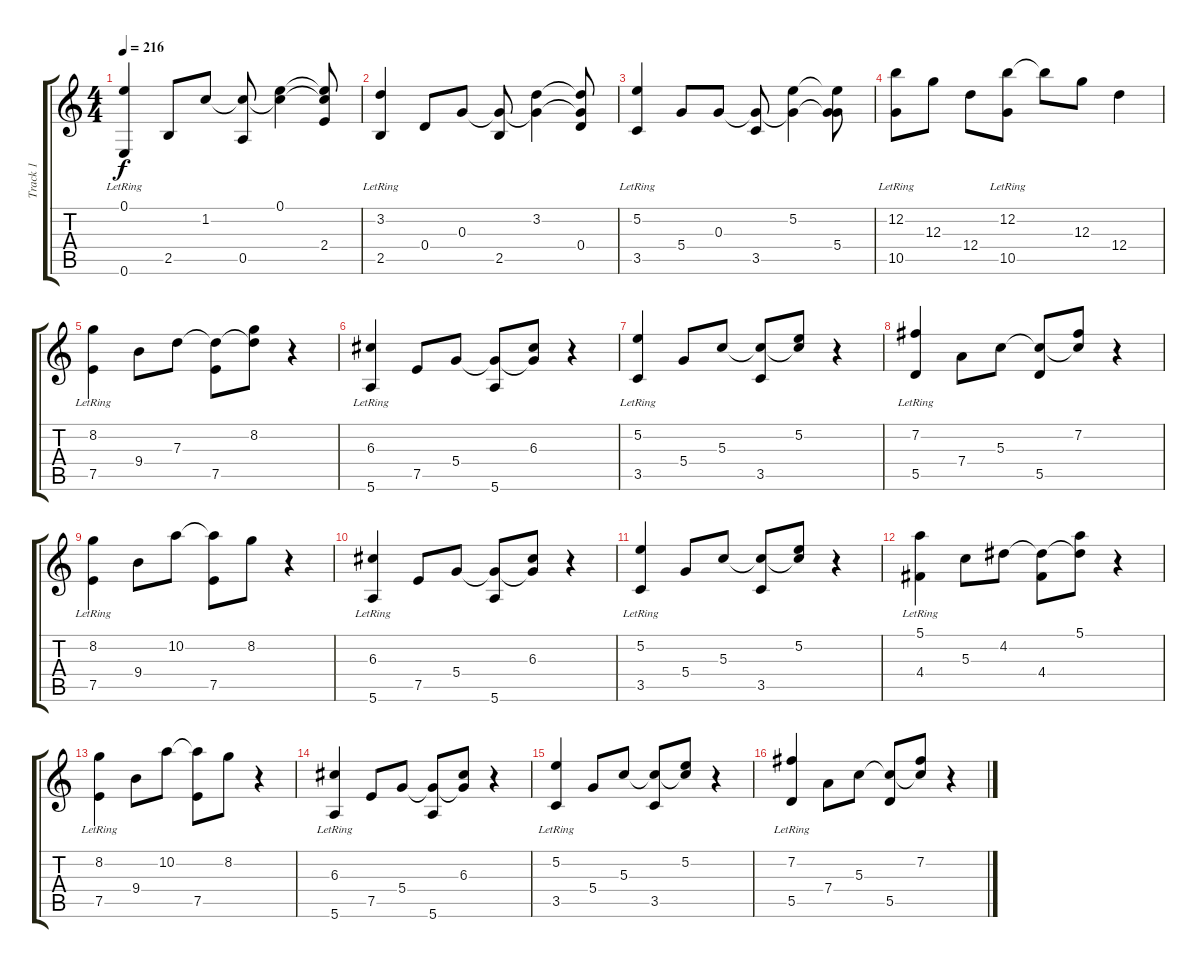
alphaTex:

\track ("Track 1" "Track 1") {instrument acousticguitarsteel}
\staff {score tabs}
\tuning (E4 B3 G3 D3 A2 E2) {hide}
\ts (4 4)
\tempo 216
\clef g2
\ks c
(0.1{lr} 0.6{lr}).4{dy f} 2.5.8 1.2.8 (1.2{t} 0.5).8 (0.1 1.2{t}).4 (0.1{t} 1.2{t} 2.4).8 |
(3.2{lr} 2.5{lr}).4 0.4.8 0.3.8 (0.3{t} 2.5).8 (3.2 0.3{t}).4 (3.2{t} 0.3{t} 0.4).8 |
(5.2{lr} 3.5{lr}).4 5.4.8 0.3.8 (0.3{t} 3.5).8 (5.2 0.3{t}).4 (5.2{t} 0.3{t} 5.4).8 |
(12.2{lr} 10.5{lr}).8 12.3.8 12.4.8 (12.2{lr} 10.5{lr}).8 12.2{t}.8 12.3.8 12.4.4 |
(8.2{lr} 7.5{lr}).4 9.4.8 7.3.8 (7.3{t} 7.5).8 (8.2 7.3{t}).8 r.4 |
(6.3{lr} 5.6{lr}).4 7.5.8 5.4.8 (5.4{t} 5.6).8 (6.3 5.4{t}).8 r.4 |
(5.2{lr} 3.5{lr}).4 5.4.8 5.3.8 (5.3{t} 3.5).8 (5.2 5.3{t}).8 r.4 |
(7.2{lr} 5.5{lr}).4 7.4.8 5.3.8 (5.3{t} 5.5).8 (7.2 5.3{t}).8 r.4 |
(8.2{lr} 7.5{lr}).4 9.4.8 10.2.8 (10.2{t} 7.5).8 8.2.8 r.4 |
(6.3{lr} 5.6{lr}).4 7.5.8 5.4.8 (5.4{t} 5.6).8 (6.3 5.4{t}).8 r.4 |
(5.2{lr} 3.5{lr}).4 5.4.8 5.3.8 (5.3{t} 3.5).8 (5.2 5.3{t}).8 r.4 |
(5.1{lr} 4.4{lr}).4 5.3.8 4.2.8 (4.2{t} 4.4).8 (5.1 4.2{t}).8 r.4 |
(8.2{lr} 7.5{lr}).4 9.4.8 10.2.8 (10.2{t} 7.5).8 8.2.8 r.4 |
(6.3{lr} 5.6{lr}).4 7.5.8 5.4.8 (5.4{t} 5.6).8 (6.3 5.4{t}).8 r.4 |
(5.2{lr} 3.5{lr}).4 5.4.8 5.3.8 (5.3{t} 3.5).8 (5.2 5.3{t}).8 r.4 |
(7.2{lr} 5.5{lr}).4 7.4.8 5.3.8 (5.3{t} 5.5).8 (7.2 5.3{t}).8 r.4
